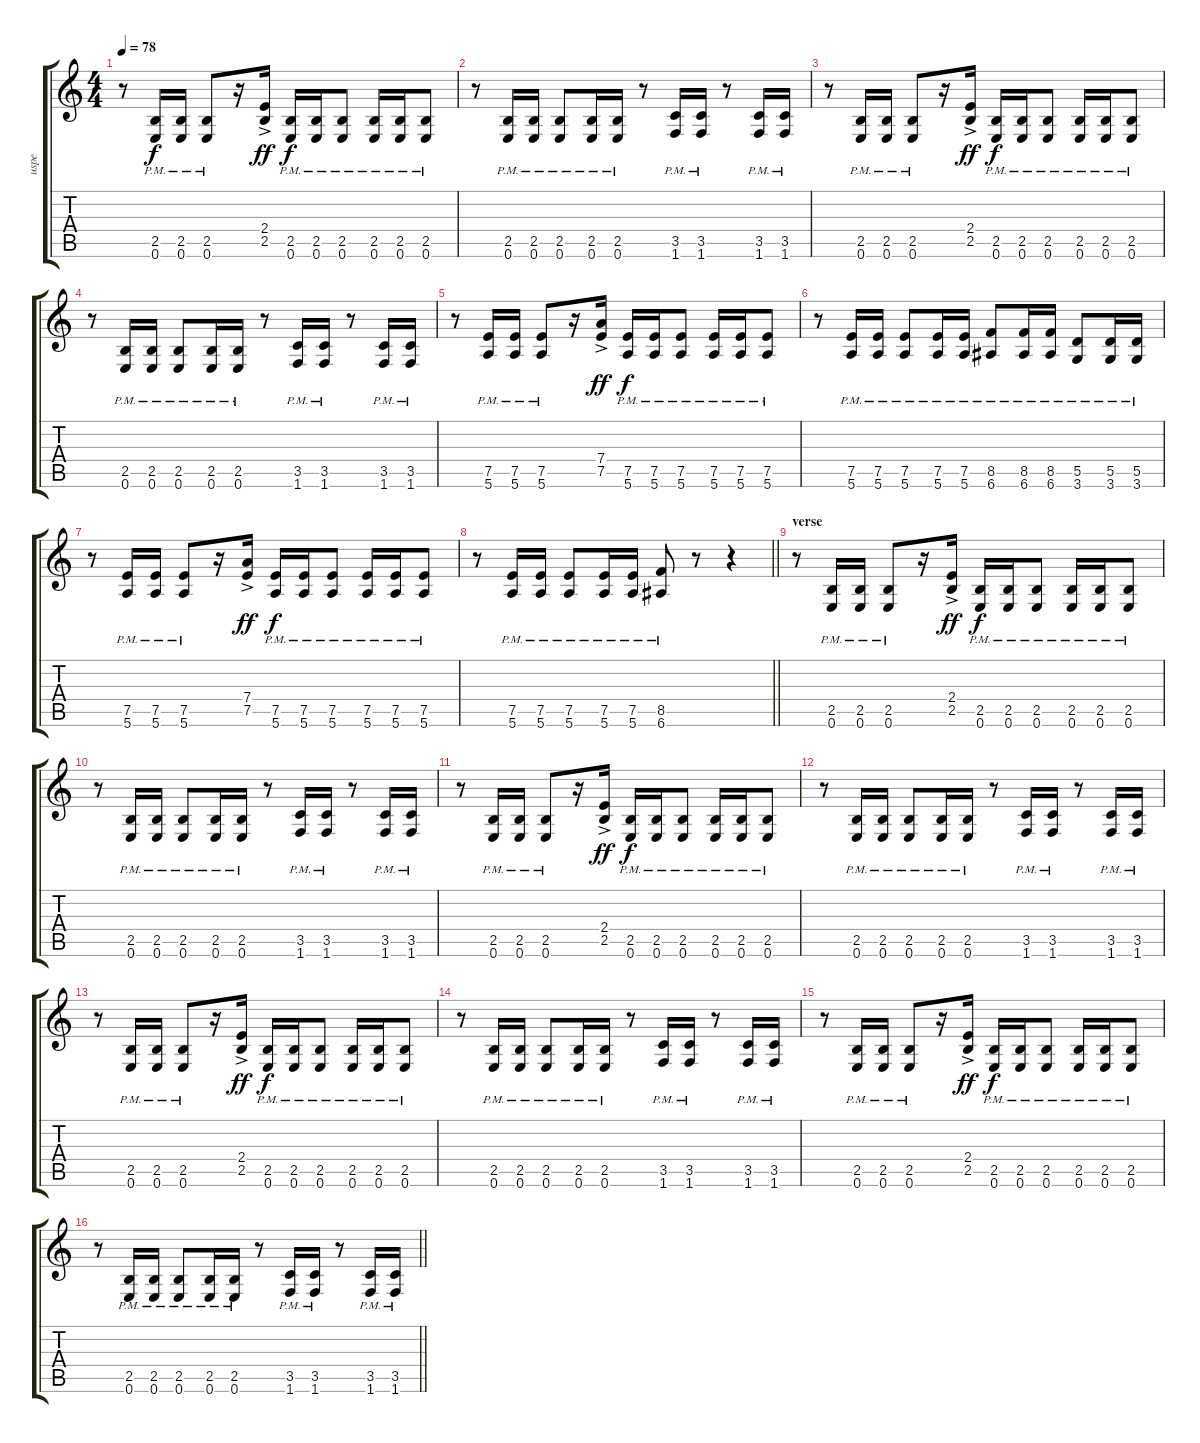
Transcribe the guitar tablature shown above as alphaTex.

\track ("uspe - lead guitar" "uspe") {instrument distortionguitar}
\staff {score tabs}
\tuning (E4 B3 G3 D3 A2 E2) {hide}
\ts (4 4)
\tempo 78
\clef g2
\ks c
r.8{dy f} (2.5{pm} 0.6{pm}).16 (2.5{pm} 0.6{pm}).16 (2.5{pm} 0.6{pm}).8 r.16 (2.4{ac} 2.5{ac}).16{dy ff} (2.5{pm} 0.6{pm}).16{dy f} (2.5{pm} 0.6{pm}).16 (2.5{pm} 0.6{pm}).8 (2.5{pm} 0.6{pm}).16 (2.5{pm} 0.6{pm}).16 (2.5{pm} 0.6{pm}).8 |
r.8 (2.5{pm} 0.6{pm}).16 (2.5{pm} 0.6{pm}).16 (2.5{pm} 0.6{pm}).8 (2.5{pm} 0.6{pm}).16 (2.5{pm} 0.6{pm}).16 r.8 (3.5{pm} 1.6{pm}).16 (3.5{pm} 1.6{pm}).16 r.8 (3.5{pm} 1.6{pm}).16 (3.5{pm} 1.6{pm}).16 |
r.8 (2.5{pm} 0.6{pm}).16 (2.5{pm} 0.6{pm}).16 (2.5{pm} 0.6{pm}).8 r.16 (2.4{ac} 2.5{ac}).16{dy ff} (2.5{pm} 0.6{pm}).16{dy f} (2.5{pm} 0.6{pm}).16 (2.5{pm} 0.6{pm}).8 (2.5{pm} 0.6{pm}).16 (2.5{pm} 0.6{pm}).16 (2.5{pm} 0.6{pm}).8 |
r.8 (2.5{pm} 0.6{pm}).16 (2.5{pm} 0.6{pm}).16 (2.5{pm} 0.6{pm}).8 (2.5{pm} 0.6{pm}).16 (2.5{pm} 0.6{pm}).16 r.8 (3.5{pm} 1.6{pm}).16 (3.5{pm} 1.6{pm}).16 r.8 (3.5{pm} 1.6{pm}).16 (3.5{pm} 1.6{pm}).16 |
r.8 (7.5{pm} 5.6{pm}).16 (7.5{pm} 5.6{pm}).16 (7.5{pm} 5.6{pm}).8 r.16 (7.4{ac} 7.5{ac}).16{dy ff} (7.5{pm} 5.6{pm}).16{dy f} (7.5{pm} 5.6{pm}).16 (7.5{pm} 5.6{pm}).8 (7.5{pm} 5.6{pm}).16 (7.5{pm} 5.6{pm}).16 (7.5{pm} 5.6{pm}).8 |
r.8 (7.5{pm} 5.6{pm}).16 (7.5{pm} 5.6{pm}).16 (7.5{pm} 5.6{pm}).8 (7.5{pm} 5.6{pm}).16 (7.5{pm} 5.6{pm}).16 (8.5{pm} 6.6{pm}).8 (8.5{pm} 6.6{pm}).16 (8.5{pm} 6.6{pm}).16 (5.5{pm} 3.6{pm}).8 (5.5{pm} 3.6{pm}).16 (5.5{pm} 3.6{pm}).16 |
r.8 (7.5{pm} 5.6{pm}).16 (7.5{pm} 5.6{pm}).16 (7.5{pm} 5.6{pm}).8 r.16 (7.4{ac} 7.5{ac}).16{dy ff} (7.5{pm} 5.6{pm}).16{dy f} (7.5{pm} 5.6{pm}).16 (7.5{pm} 5.6{pm}).8 (7.5{pm} 5.6{pm}).16 (7.5{pm} 5.6{pm}).16 (7.5{pm} 5.6{pm}).8 |
\barLineRight lightlight
r.8 (7.5{pm} 5.6{pm}).16 (7.5{pm} 5.6{pm}).16 (7.5{pm} 5.6{pm}).8 (7.5{pm} 5.6{pm}).16 (7.5{pm} 5.6{pm}).16 (8.5{pm} 6.6{pm}).8 r.8 r.4 |
\section ("" "verse")
r.8 (2.5{pm} 0.6{pm}).16 (2.5{pm} 0.6{pm}).16 (2.5{pm} 0.6{pm}).8 r.16 (2.4{ac} 2.5{ac}).16{dy ff} (2.5{pm} 0.6{pm}).16{dy f} (2.5{pm} 0.6{pm}).16 (2.5{pm} 0.6{pm}).8 (2.5{pm} 0.6{pm}).16 (2.5{pm} 0.6{pm}).16 (2.5{pm} 0.6{pm}).8 |
r.8 (2.5{pm} 0.6{pm}).16 (2.5{pm} 0.6{pm}).16 (2.5{pm} 0.6{pm}).8 (2.5{pm} 0.6{pm}).16 (2.5{pm} 0.6{pm}).16 r.8 (3.5{pm} 1.6{pm}).16 (3.5{pm} 1.6{pm}).16 r.8 (3.5{pm} 1.6{pm}).16 (3.5{pm} 1.6{pm}).16 |
r.8 (2.5{pm} 0.6{pm}).16 (2.5{pm} 0.6{pm}).16 (2.5{pm} 0.6{pm}).8 r.16 (2.4{ac} 2.5{ac}).16{dy ff} (2.5{pm} 0.6{pm}).16{dy f} (2.5{pm} 0.6{pm}).16 (2.5{pm} 0.6{pm}).8 (2.5{pm} 0.6{pm}).16 (2.5{pm} 0.6{pm}).16 (2.5{pm} 0.6{pm}).8 |
r.8 (2.5{pm} 0.6{pm}).16 (2.5{pm} 0.6{pm}).16 (2.5{pm} 0.6{pm}).8 (2.5{pm} 0.6{pm}).16 (2.5{pm} 0.6{pm}).16 r.8 (3.5{pm} 1.6{pm}).16 (3.5{pm} 1.6{pm}).16 r.8 (3.5{pm} 1.6{pm}).16 (3.5{pm} 1.6{pm}).16 |
r.8 (2.5{pm} 0.6{pm}).16 (2.5{pm} 0.6{pm}).16 (2.5{pm} 0.6{pm}).8 r.16 (2.4{ac} 2.5{ac}).16{dy ff} (2.5{pm} 0.6{pm}).16{dy f} (2.5{pm} 0.6{pm}).16 (2.5{pm} 0.6{pm}).8 (2.5{pm} 0.6{pm}).16 (2.5{pm} 0.6{pm}).16 (2.5{pm} 0.6{pm}).8 |
r.8 (2.5{pm} 0.6{pm}).16 (2.5{pm} 0.6{pm}).16 (2.5{pm} 0.6{pm}).8 (2.5{pm} 0.6{pm}).16 (2.5{pm} 0.6{pm}).16 r.8 (3.5{pm} 1.6{pm}).16 (3.5{pm} 1.6{pm}).16 r.8 (3.5{pm} 1.6{pm}).16 (3.5{pm} 1.6{pm}).16 |
r.8 (2.5{pm} 0.6{pm}).16 (2.5{pm} 0.6{pm}).16 (2.5{pm} 0.6{pm}).8 r.16 (2.4{ac} 2.5{ac}).16{dy ff} (2.5{pm} 0.6{pm}).16{dy f} (2.5{pm} 0.6{pm}).16 (2.5{pm} 0.6{pm}).8 (2.5{pm} 0.6{pm}).16 (2.5{pm} 0.6{pm}).16 (2.5{pm} 0.6{pm}).8 |
\barLineRight lightlight
r.8 (2.5{pm} 0.6{pm}).16 (2.5{pm} 0.6{pm}).16 (2.5{pm} 0.6{pm}).8 (2.5{pm} 0.6{pm}).16 (2.5{pm} 0.6{pm}).16 r.8 (3.5{pm} 1.6{pm}).16 (3.5{pm} 1.6{pm}).16 r.8 (3.5{pm} 1.6{pm}).16 (3.5{pm} 1.6{pm}).16
